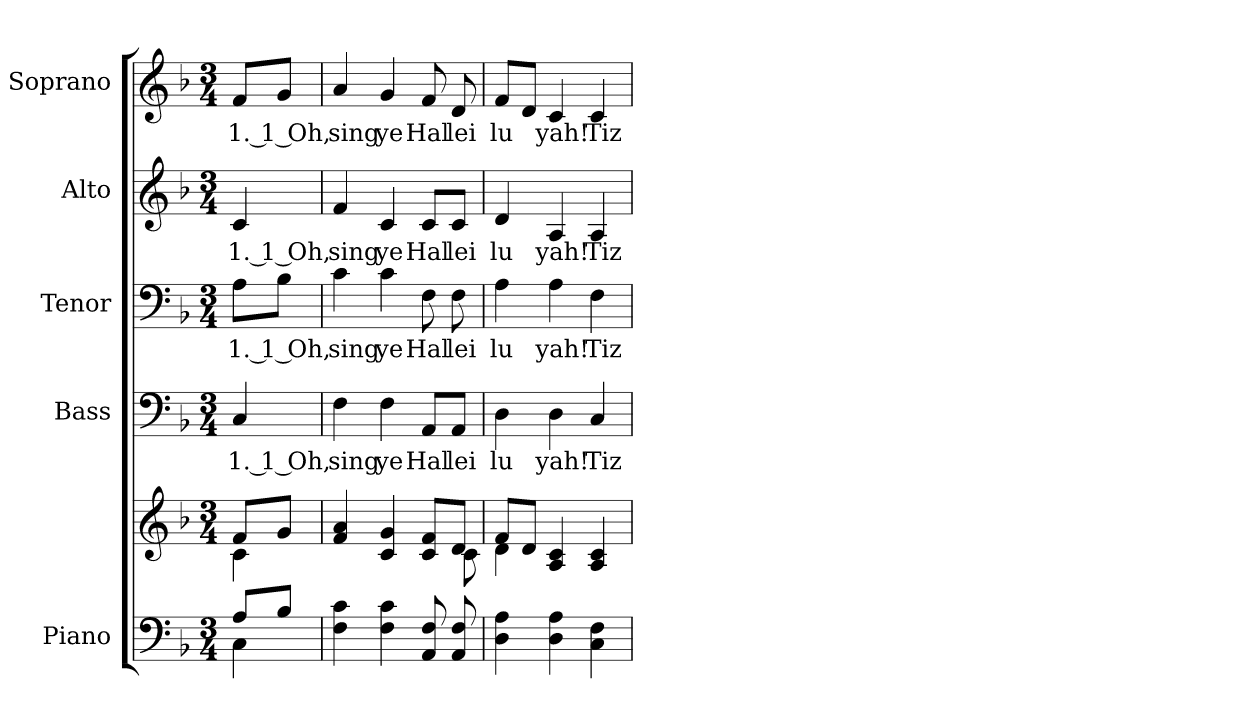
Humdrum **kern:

**kern	**kern	**kern	**text	**kern	**text	**kern	**text	**kern	**text
*part5	*part5	*part4	*part4	*part3	*part3	*part2	*part2	*part1	*part1
*staff6	*staff5	*staff4	*staff4	*staff3	*staff3	*staff2	*staff2	*staff1	*staff1
*I"Piano	*	*I"Bass	*	*I"Tenor	*	*I"Alto	*	*I"Soprano	*
*I'Pno.	*	*I'B.	*	*I'T.	*	*I'A.	*	*I'S.	*
!!LO:PB:g=z
*clefF4	*clefG2	*clefF4	*	*clefF4	*	*clefG2	*	*clefG2	*
*k[b-]	*k[b-]	*k[b-]	*	*k[b-]	*	*k[b-]	*	*k[b-]	*
*F:	*F:	*F:	*	*F:	*	*F:	*	*F:	*
*M3/4	*M3/4	*M3/4	*	*M3/4	*	*M3/4	*	*M3/4	*
*MM125	*MM125	*MM125	*	*MM125	*	*MM125	*	*MM125	*
=	=	=	=	=	=	=	=	=	=
*^	*^	*	*	*	*	*	*	*	*
!	!	!	!	!	!LO:LY:b:color=#000000	!	!	!	!	!	!
!	!	!	!	!	!	!	!LO:LY:b:color=#000000	!	!	!	!
!	!	!	!	!	!	!	!	!	!LO:LY:b:color=#000000	!	!
!	!	!	!	!	!	!	!	!	!	!	!LO:LY:b:color=#000000
8Ai/L	4Ci\	8fi/L	4ci\	4Ci/	1. 1 Oh,	8Ai\L	1. 1 Oh,	4ci/	1. 1 Oh,	8fi/L	1. 1 Oh,
8B-i/J	.	8gi/J	.	.	.	8B-i\J	.	.	.	8gi/J	.
*v	*v	*	*	*	*	*	*	*	*	*	*
=1	=1	=1	=1	=1	=1	=1	=1	=1	=1	=1
!	!	!	!	!LO:LY:b:color=#000000	!	!	!	!	!	!
!	!	!	!	!	!	!LO:LY:b:color=#000000	!	!	!	!
!	!	!	!	!	!	!	!	!LO:LY:b:color=#000000	!	!
!	!	!	!	!	!	!	!	!	!	!LO:LY:b:color=#000000
4Fi\ 4ci	4fi/ 4ai	2ryy	4Fi\	sing	4ci\	sing	4fi/	sing	4ai/	sing
!	!	!	!	!LO:LY:b:color=#000000	!	!	!	!	!	!
!	!	!	!	!	!	!LO:LY:b:color=#000000	!	!	!	!
!	!	!	!	!	!	!	!	!LO:LY:b:color=#000000	!	!
!	!	!	!	!	!	!	!	!	!	!LO:LY:b:color=#000000
4Fi\ 4ci	4ci/ 4gi	.	4Fi\	ye	4ci\	ye	4ci/	ye	4gi/	ye
!	!	!	!	!LO:LY:b:color=#000000	!	!	!	!	!	!
!	!	!	!	!	!	!LO:LY:b:color=#000000	!	!	!	!
!	!	!	!	!	!	!	!	!LO:LY:b:color=#000000	!	!
!	!	!	!	!	!	!	!	!	!	!LO:LY:b:color=#000000
8AAi/ 8Fi	8ci/ 8fiL	8ryy	8AAi/L	Hal	8Fi\	Hal	8ci/L	Hal	8fi/	Hal
!	!	!	!	!LO:LY:b:color=#000000	!	!	!	!	!	!
!	!	!	!	!	!	!LO:LY:b:color=#000000	!	!	!	!
!	!	!	!	!	!	!	!	!LO:LY:b:color=#000000	!	!
!	!	!	!	!	!	!	!	!	!	!LO:LY:b:color=#000000
8AAi/ 8Fi	8di/J	8ci\	8AAi/J	lei	8Fi\	lei	8ci/J	lei	8di/	lei
=2	=2	=2	=2	=2	=2	=2	=2	=2	=2	=2
!	!	!	!	!LO:LY:b:color=#000000	!	!	!	!	!	!
!	!	!	!	!	!	!LO:LY:b:color=#000000	!	!	!	!
!	!	!	!	!	!	!	!	!LO:LY:b:color=#000000	!	!
!	!	!	!	!	!	!	!	!	!	!LO:LY:b:color=#000000
4Di\ 4Ai	8fi/L	4di\	4Di\	lu	4Ai\	lu	4di/	lu	8fi/L	lu
.	8di/J	.	.	.	.	.	.	.	8di/J	.
!	!	!	!	!LO:LY:b:color=#000000	!	!	!	!	!	!
!	!	!	!	!	!	!LO:LY:b:color=#000000	!	!	!	!
!	!	!	!	!	!	!	!	!LO:LY:b:color=#000000	!	!
!	!	!	!	!	!	!	!	!	!	!LO:LY:b:color=#000000
4Di\ 4Ai	4Ai/ 4ci	4ryy	4Di\	yah!	4Ai\	yah!	4Ai/	yah!	4ci/	yah!
!	!	!	!	!LO:LY:b:color=#000000	!	!	!	!	!	!
!	!	!	!	!	!	!LO:LY:b:color=#000000	!	!	!	!
!	!	!	!	!	!	!	!	!LO:LY:b:color=#000000	!	!
!	!	!	!	!	!	!	!	!	!	!LO:LY:b:color=#000000
4Ci\ 4Fi	4Ai/ 4ci	4ryy	4Ci/	Tiz	4Fi\	Tiz	4Ai/	Tiz	4ci/	Tiz
*	*v	*v	*	*	*	*	*	*	*	*
=	=	=	=	=	=	=	=	=	=
*-	*-	*-	*-	*-	*-	*-	*-	*-	*-
